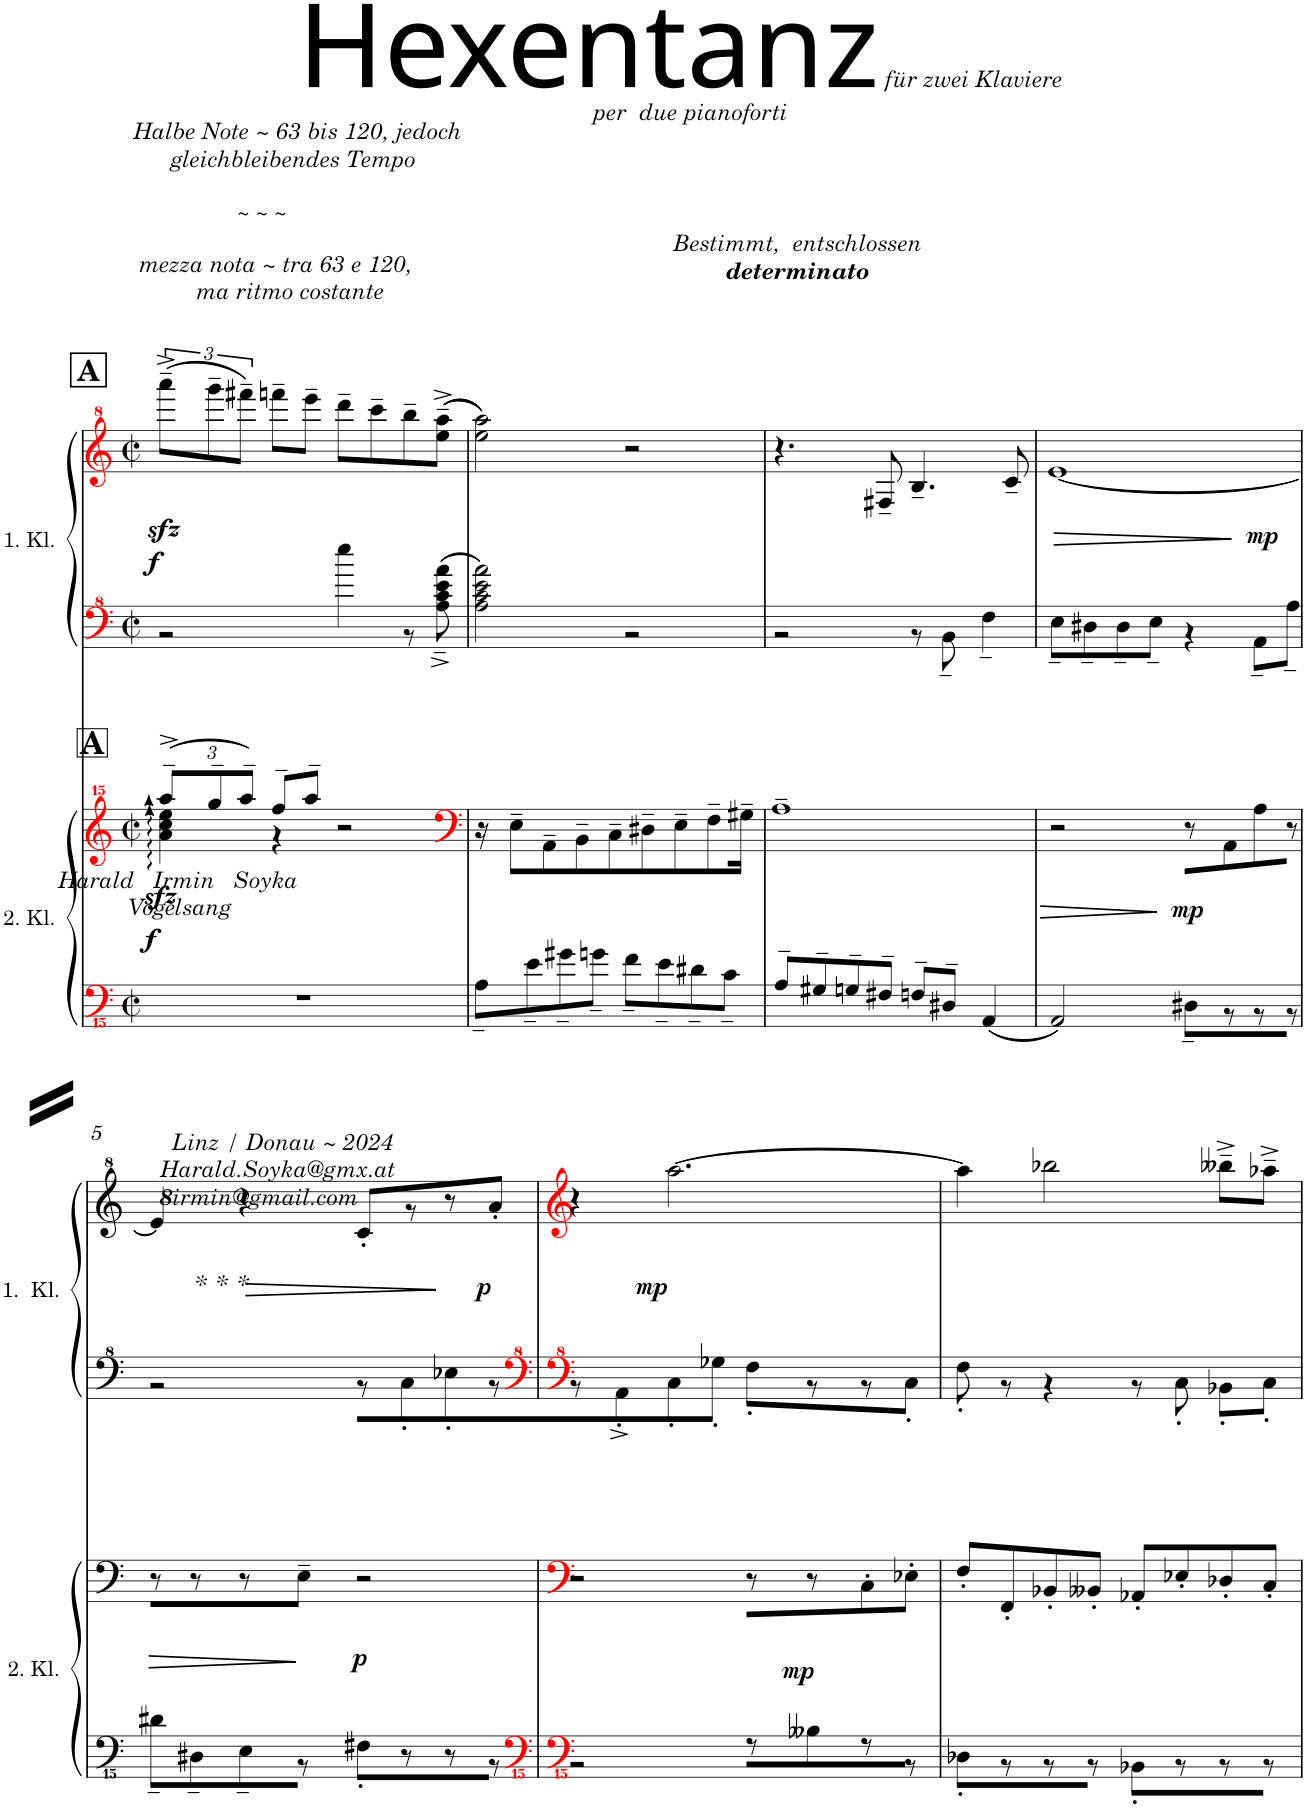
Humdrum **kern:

**kern	**kern	**dynam	**kern	**kern	**dynam
*part2	*part2	*part2	*part1	*part1	*part1
*staff4	*staff3	*staff3/4	*staff2	*staff1	*staff1/2
*I"2. Kl.	*	*	*I"1. Kl.	*	*
*I'2. Kl.	*	*	*I'1.  Kl.	*	*
*clefFvv4	*clefG^^2	*	*clefF^4	*clefG^2	*
*k[]	*k[]	*	*k[]	*k[]	*
*M2/2	*M2/2	*	*M2/2	*M2/2	*
*met(c|)	*met(c|)	*	*met(c|)	*met(c|)	*
*	*Xbrackettup	*	*	*	*
!!LO:REH:place=s1:a:B:cj:fs=14:t=A
=1	=1	=1	=1	=1	=1
*	*^	*	*^	*	*
!	!LO:TX:a:B:t=A	!	!	!	!	!	!
!	!	!	!LO:DY:b	!	!	!	!
!	!	!	!LO:DY:n=1:b	!	!	!	!LO:DY:b
1r	(12aaaa:~>^>/L	4aaa\: 4cccc\: 4eeee\:	f sfz	1ryy	2r	(12aaaazz<~^\L	f
.	12gggg~>/	.	.	.	.	12gggg~\	.
.	12aaaa~>/J)	.	.	.	.	12ffff#X~\J)	.
!	!	!	!	!	!	!LO:TX:a:i:t=Halbe Note ~ 63 bis 120, jedoch	!
!	!	!	!	!	!	!LO:TX:a:t=gleichbleibendes Tempo	!
!	!	!	!	!	!	!LO:TX:a:t=~ ~ ~	!
!	!	!	!	!	!	!LO:TX:a:t=mezza nota ~ tra 63 e 120,	!
!	!	!	!	!	!	!LO:TX:a:t=ma ritmo costante	!
.	8ffff~>/L	4r	.	.	.	8ffffn~\L	.
.	8aaaa~>/J	.	.	.	.	8eeee~\J	.
.	2r	2ryy	.	.	4eee\	8dddd~\L	.
.	.	.	.	.	.	8cccc~\	.
.	.	.	.	.	8r	8bbb~\	.
.	.	.	.	.	8a\~<^< 8cc\~<^< 8ee\~<^< 8aa\~<^<	(>(8eee\~^> 8aaa\~^>J	.
*	*v	*v	*	*	*	*	*
=2	=2	=2	=2	=2	=2	=2
*	*clefF4	*	*	*	*	*
*^	*	*	*	*	*	*
!	!	!	!	!	!	!LO:TX:a:i:t=Bestimmt,  entschlossen	!
!	!	!	!	!	!	!LO:TX:a:B:t=determinato	!
1ryy	8AAA~\L	16r	.	1ryy	2a\ 2cc\ 2ee\ 2aa\	2eee\ 2aaa\))	.
.	.	8E~>\L	.	.	.	.	.
.	8EE~\	.	.	.	.	.	.
.	.	8AA~>\	.	.	.	.	.
.	8GG#X~\	.	.	.	.	.	.
.	.	8BB~>\	.	.	.	.	.
.	8GGn~\J	.	.	.	.	.	.
.	.	8C~>\	.	.	.	.	.
.	8FF~\L	.	.	.	2r	2r	.
.	.	8D#X~>\	.	.	.	.	.
.	8EE~\	.	.	.	.	.	.
.	.	8E~>\	.	.	.	.	.
.	8DD#X~\	.	.	.	.	.	.
.	.	8F~>\	.	.	.	.	.
.	8CC~\J	.	.	.	.	.	.
.	.	16G#X~>\Jk	.	.	.	.	.
=3	=3	=3	=3	=3	=3	=3	=3
1ryy	8AAA~>/L	1A~>	.	1ryy	2r	4.r	.
.	8GGG#X~>/	.	.	.	.	.	.
.	8GGGn~>/	.	.	.	.	.	.
.	8FFF#X~>/J	.	.	.	.	8f#X~/	.
.	8FFFn~>/L	.	.	.	8r	4.b~/	.
.	8DDD#X~>/J	.	.	.	8B~\	.	.
.	4AAAA/	.	.	.	4f~\	.	.
.	.	.	.	.	.	8cc~/	.
=4	=4	=4	=4	=4	=4	=4	=4
!	!	!	!LO:HP:b	!	!	!	!
1ryy	2AAAA/	2r	>	1ryy	8e~\L	[1ee	.
.	.	.	.	.	8d#X~\	.	.
.	.	.	.	.	8d#~\	.	.
.	.	.	.	.	8e~\J	.	.
!	!	!	!LO:DY:n=1:b	!	!	!	!
.	8DDD#X~\L	8r	] mp	.	4r	.	.
.	8r	8AA\	.	.	.	.	.
!	!	!	!	!	!	!	!LO:DY:a=2
.	8r	8A\	.	.	8A~\L	.	mp
.	8r	8r	.	.	8a~\J	.	.
!!LO:LB:g=z
=5	=5	=5	=5	=5	=5	=5	=5
!	!	!	!	!	!	!LO:TX:a:i:t=Harald   Irmin   Soyka	!
!	!	!	!	!	!	!LO:TX:a:t=Vogelsang	!
1ryy	8DD#X~\L	8r	.	1ryy	2r	4ee/]	.
.	8DDD#X~\	8r	.	.	.	.	.
!	!	!	!	!	!	!LO:TX:b:i:t=* * *	!
!	!	!	!	!	!	!	!LO:HP:b
.	8EEE~\	8r	.	.	.	4r	>
.	8r	8E~>\J	.	.	.	.	.
!	!	!	!	!	!	!LO:TX:b:i:t=Linz / Donau ~ 2024	!
!	!	!	!	!	!	!LO:TX:b:t=Harald.Soyka@gmx.at	!
!	!	!	!	!	!	!LO:TX:b:B:t=8	!
!	!	!	!	!	!	!LO:TX:b:t=irmin@gmail.com	!
!	!	!	!LO:DY:a=2	!	!	!	!
.	8FFF#X'\L	2r	p	.	8r	8cc'/L	.
.	8r	.	.	.	8c'\	8r	.
.	8r	.	.	.	8e-X'\	8r	]
!	!	!	!	!	!	!	!LO:DY:b
.	8r	.	.	.	8r	8aa'/J	p
=6	=6	=6	=6	=6	=6	=6	=6
*clefFvv4	*	*	*	*clefF^4	*	*	*
2ryy	2r	2r	.	1ryy	8r	4r	.
.	.	.	.	.	8A'^\	.	.
!	!	!	!	!	!	!	!LO:DY:b
.	.	.	.	.	8c'\	[2.aa\	mp
.	.	.	.	.	8g-X'\J	.	.
8ryy	8r	8r	.	.	8f'\L	.	.
!	!	!	!LO:DY:a=2	!	!	!	!
8ryy	8BBB--X\	8r	mp	.	8r	.	.
8ryy	8r	8C'>\	.	.	8r	.	.
8ryy	8r	8E-X'>\J	.	.	8c'\J	.	.
=7	=7	=7	=7	=7	=7	=7	=7
1ryy	8DDD-X'<\L	8F'</L	.	1ryy	8f'\	4aa\]	.
.	8r	8FF'</	.	.	8r	.	.
.	8r	8BB-X'</	.	.	4r	2bb-X\	.
.	8r	8BB--X'</J	.	.	.	.	.
.	8BBBB-X'<\L	8AA-X'</L	.	.	8r	.	.
.	8r	8E-X'</	.	.	8c'\	.	.
.	8r	8D-X'</	.	.	8B-X'\L	8bb--X~^\L	.
.	8r	8C'</J	.	.	8c'\J	8aa-X~^\J	.
*v	*v	*	*	*v	*v	*	*
=	=	=	=	=	=
*-	*-	*-	*-	*-	*-
